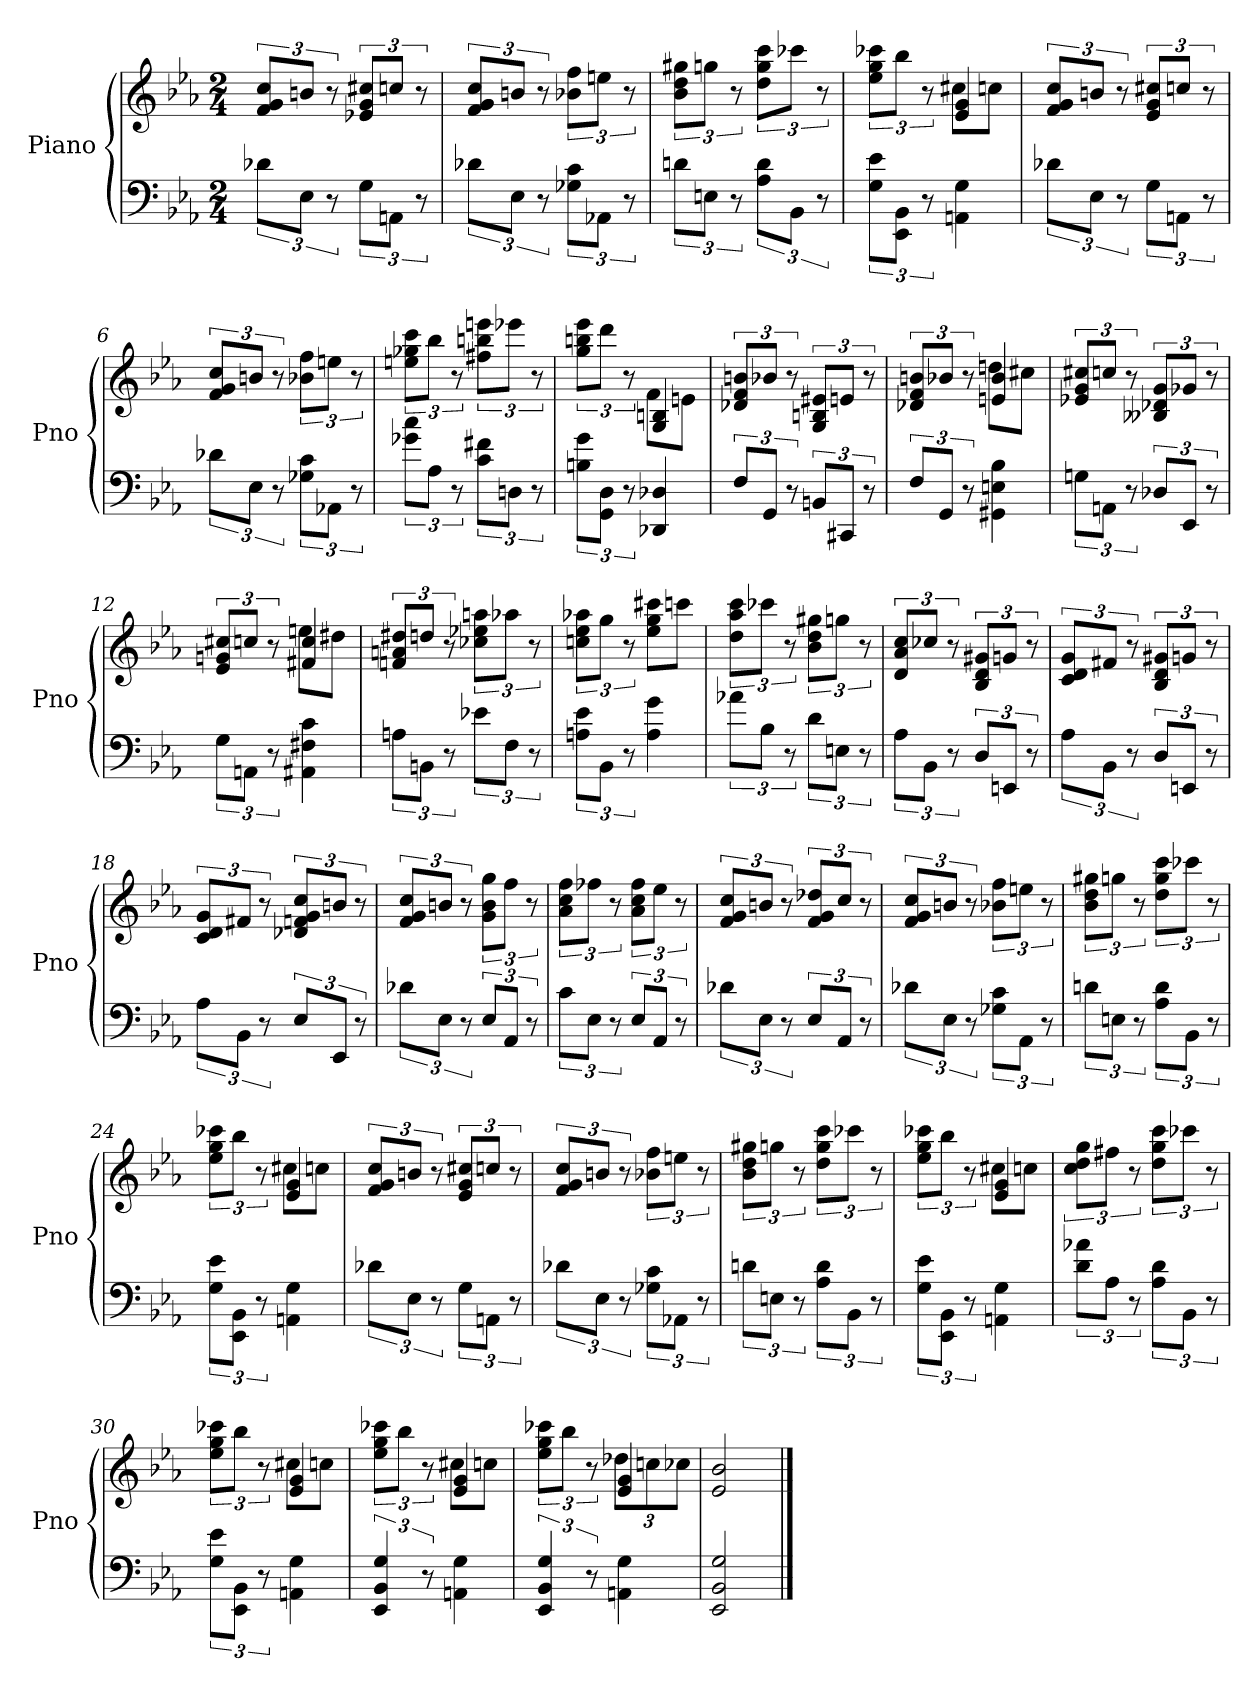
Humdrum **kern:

**kern	**kern
*part1	*part1
*staff2	*staff1
*I"Piano	*
*I'Pno	*
*clefF4	*clefG2
*k[b-e-a-]	*k[b-e-a-]
*E-:	*E-:
*M2/4	*M2/4
=1	=1
12d-XL	12f 12g 12ccL
12E-J	12bnJ
12r	12r
12GL	12e-X 12g 12cc#XL
12AAnJ	12ccnJ
12r	12r
=2	=2
12d-XL	12f 12g 12ccL
12E-J	12bnJ
12r	12r
12G-X 12cL	12b-X 12ffL
12AA-XJ	12eenJ
12r	12r
=3	=3
12dnL	12b- 12dd 12gg#XL
12EnJ	12ggnJ
12r	12r
12A- 12dL	12dd 12gg 12cccL
12BB-J	12ccc-XJ
12r	12r
=4	=4
*	*^
12G 12e-L	12ee- 12gg 12ccc-XL	4ryy
12EE- 12BB-J	12bb-J	.
12r	12r	.
4AAn 4G	4e- 4g	8cc#XL
.	.	8ccnJ
*	*v	*v
=5	=5
12d-XL	12f 12g 12ccL
12E-J	12bnJ
12r	12r
12GL	12e- 12g 12cc#XL
12AAnJ	12ccnJ
12r	12r
=6	=6
12d-XL	12f 12g 12ccL
12E-J	12bnJ
12r	12r
12G-X 12cL	12b-X 12ffL
12AA-XJ	12eenJ
12r	12r
=7	=7
12g-X 12ccL	12een 12gg-X 12cccL
12A-J	12bb-J
12r	12r
12c 12f#XL	12ff#X 12bbn 12eeenL
12DnJ	12eee-XJ
12r	12r
=8	=8
*	*^
12Bn 12gL	12gg 12bbn 12eee-L	4ryy
12GG 12DJ	12dddJ	.
12r	12r	.
4DD-X 4D-X	4G 4Bn	8fL
.	.	8enJ
*	*v	*v
=9	=9
12FL	12d-X 12f 12bnL
12GGJ	12b-XJ
12r	12r
12BBnL	12G 12Bn 12e#XL
12CC#XJ	12enJ
12r	12r
=10	=10
*	*^
12FL	12d-X 12f 12bnL	4ryy
12GGJ	12b-XJ	.
12r	12r	.
4GG#X 4En 4B-	4en 4b-	8ddnL
.	.	8cc#XJ
*	*v	*v
=11	=11
12GnL	12e-X 12g 12cc#XL
12AAnJ	12ccnJ
12r	12r
12D-XL	12B--X 12d-X 12gL
12EE-J	12g-XJ
12r	12r
=12	=12
*	*^
12GL	12e- 12gn 12cc#XL	4ryy
12AAnJ	12ccnJ	.
12r	12r	.
4AA#X 4F#X 4c	4f#X 4cc	8eenL
.	.	8dd#XJ
*	*v	*v
=13	=13
12AnL	12fn 12an 12dd#XL
12BBnJ	12ddnJ
12r	12r
12e-XL	12cc-X 12ee-X 12aanL
12FJ	12aa-XJ
12r	12r
=14	=14
12An 12e-L	12ccn 12ee- 12aa-XL
12BB-J	12ggJ
12r	12r
4A 4g	8ee- 8gg 8ccc#XL
.	8cccnJ
=15	=15
12a-XL	12dd 12aa- 12cccL
12B-J	12ccc-XJ
12r	12r
12dL	12b- 12dd 12gg#XL
12EnJ	12ggnJ
12r	12r
=16	=16
12A-L	12d 12a- 12ccL
12BB-J	12cc-XJ
12r	12r
12DL	12B- 12d 12g#XL
12EEnJ	12gnJ
12r	12r
=17	=17
12A-L	12c 12d 12gL
12BB-J	12f#XJ
12r	12r
12DL	12B- 12d 12g#XL
12EEnJ	12gnJ
12r	12r
=18	=18
12A-L	12c 12d 12gL
12BB-J	12f#XJ
12r	12r
12E-L	12d-X 12fn 12g 12ccL
12EE-J	12bnJ
12r	12r
=19	=19
12d-XL	12f 12g 12ccL
12E-J	12bnJ
12r	12r
12E-L	12g 12b 12ggL
12AA-J	12ffJ
12r	12r
=20	=20
12cL	12a- 12cc 12ffL
12E-J	12ff-XJ
12r	12r
12E-L	12a- 12cc 12ff-L
12AA-J	12ee-J
12r	12r
=21	=21
12d-XL	12f 12g 12ccL
12E-J	12bnJ
12r	12r
12E-L	12f 12g 12dd-XL
12AA-J	12ccJ
12r	12r
=22	=22
12d-XL	12f 12g 12ccL
12E-J	12bnJ
12r	12r
12G-X 12cL	12b-X 12ffL
12AA-J	12eenJ
12r	12r
=23	=23
12dnL	12b- 12dd 12gg#XL
12EnJ	12ggnJ
12r	12r
12A- 12dL	12dd 12gg 12cccL
12BB-J	12ccc-XJ
12r	12r
=24	=24
*	*^
12G 12e-L	12ee- 12gg 12ccc-XL	4ryy
12EE- 12BB-J	12bb-J	.
12r	12r	.
4AAn 4G	4e- 4g	8cc#XL
.	.	8ccnJ
*	*v	*v
=25	=25
12d-XL	12f 12g 12ccL
12E-J	12bnJ
12r	12r
12GL	12e- 12g 12cc#XL
12AAnJ	12ccnJ
12r	12r
=26	=26
12d-XL	12f 12g 12ccL
12E-J	12bnJ
12r	12r
12G-X 12cL	12b-X 12ffL
12AA-XJ	12eenJ
12r	12r
=27	=27
12dnL	12b- 12dd 12gg#XL
12EnJ	12ggnJ
12r	12r
12A- 12dL	12dd 12gg 12cccL
12BB-J	12ccc-XJ
12r	12r
=28	=28
*	*^
12G 12e-L	12ee- 12gg 12ccc-XL	4ryy
12EE- 12BB-J	12bb-J	.
12r	12r	.
4AAn 4G	4e- 4g	8cc#XL
.	.	8ccnJ
*	*v	*v
=29	=29
12d 12a-XL	12cc 12dd 12ggL
12A-J	12ff#XJ
12r	12r
12A- 12dL	12dd 12gg 12cccL
12BB-J	12ccc-XJ
12r	12r
=30	=30
*	*^
12G 12e-L	12ee- 12gg 12ccc-XL	4ryy
12EE- 12BB-J	12bb-J	.
12r	12r	.
4AAn 4G	4e- 4g	8cc#XL
.	.	8ccnJ
=31	=31	=31
6EE- 6BB- 6G	12ee- 12gg 12ccc-XL	4ryy
.	12bb-J	.
12r	12r	.
4AAn 4G	4e- 4g	8cc#XL
.	.	8ccnJ
=32	=32	=32
6EE- 6BB- 6G	12ee- 12gg 12ccc-XL	4ryy
.	12bb-J	.
12r	12r	.
4AAn 4G	4e- 4g	12dd-XL
.	.	12ccn
.	.	12cc-XJ
*	*v	*v
=33	=33
2EE- 2BB- 2G	2e- 2b-
==	==
*-	*-
